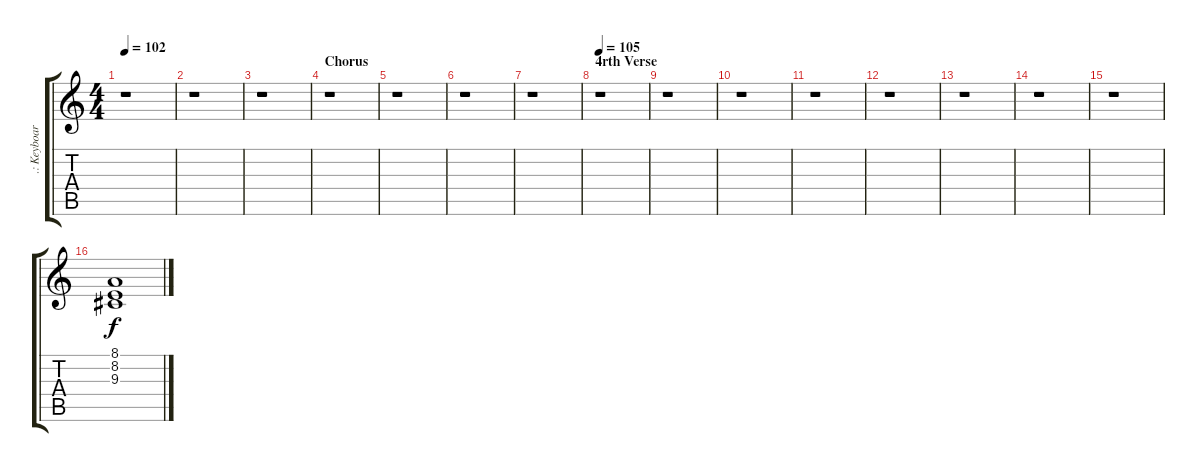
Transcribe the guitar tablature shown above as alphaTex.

\track (".: Keyboard :." ".: Keyboar") {instrument harpsichord}
\staff {score tabs}
\tuning (Db4 Ab3 E3 B2 Gb2 Db2) {hide}
\ts (4 4)
\tempo 102
\clef g2
\ks c
r.1{dy f} |
r.1 |
r.1 |
\section ("" "Chorus")
r.1 |
r.1 |
r.1 |
r.1 |
\section ("" "4rth Verse")
\tempo 105
r.1 |
r.1 |
r.1 |
r.1 |
r.1 |
r.1 |
r.1 |
r.1 |
(8.1 8.2 9.3).1
